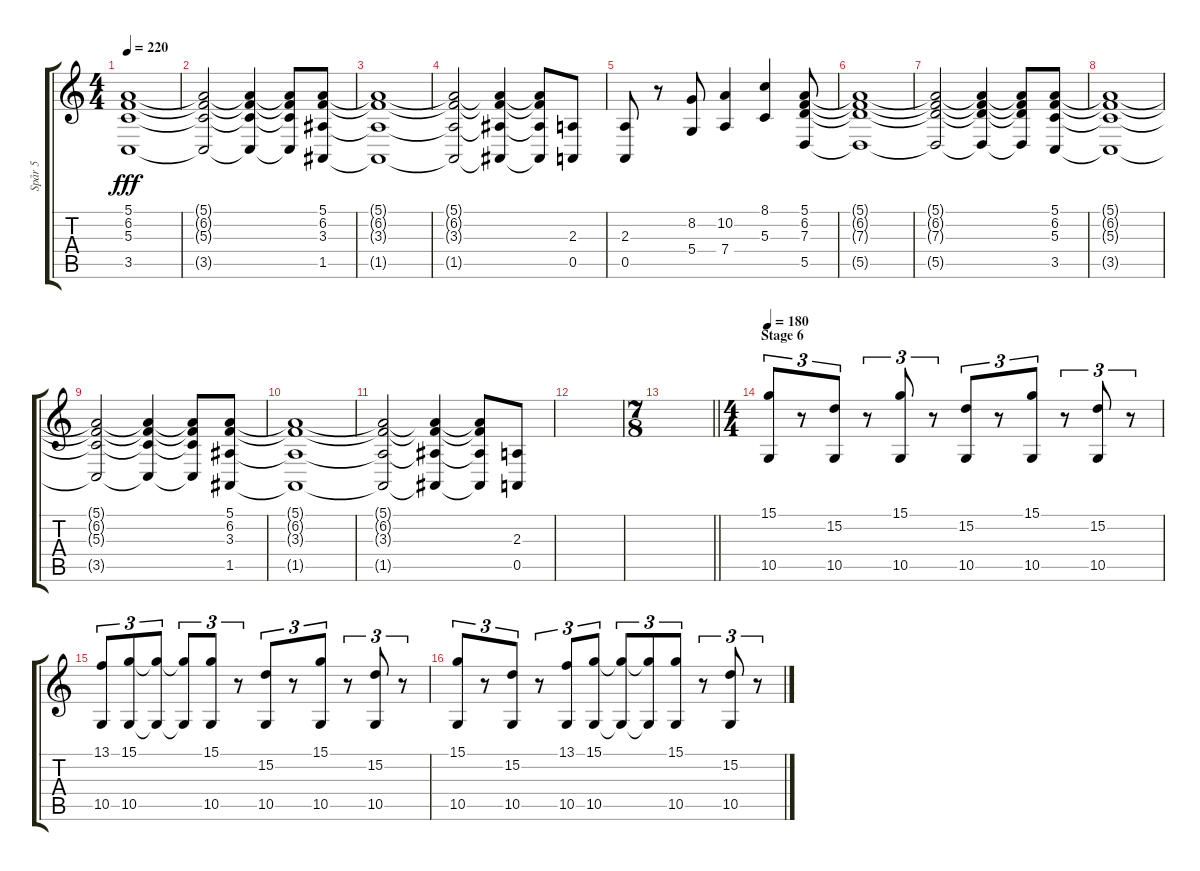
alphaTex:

\track ("Spår 5" "Spår 5") {instrument stringensemble1}
\staff {score tabs}
\tuning (E4 B3 G3 D3 A2 E2) {hide}
\ts (4 4)
\tempo 220
\clef g2
\ks c
(5.1{t} 6.2{t} 5.3{t} 3.5{t}).1{dy fff} |
(5.1{t} 6.2{t} 5.3{t} 3.5{t}).2 (5.1{t} 6.2{t} 5.3{t} 3.5{t}).4 (5.1{t} 6.2{t} 5.3{t} 3.5{t}).8 (5.1 6.2 3.3 1.5).8 |
(5.1{t} 6.2{t} 3.3{t} 1.5{t}).1 |
(5.1{t} 6.2{t} 3.3{t} 1.5{t}).2 (5.1{t} 6.2{t} 3.3{t} 1.5{t}).4 (5.1{t} 6.2{t} 3.3{t} 1.5{t}).8 (2.3 0.5).8 |
(2.3 0.5).8 r.8 (8.2 5.4).8 (10.2 7.4).4 (8.1 5.3).4 (5.1 6.2 7.3 5.5).8 |
(5.1{t} 6.2{t} 7.3{t} 5.5{t}).1 |
(5.1{t} 6.2{t} 7.3{t} 5.5{t}).2 (5.1{t} 6.2{t} 7.3{t} 5.5{t}).4 (5.1{t} 6.2{t} 7.3{t} 5.5{t}).8 (5.1 6.2 5.3 3.5).8 |
(5.1{t} 6.2{t} 5.3{t} 3.5{t}).1 |
(5.1{t} 6.2{t} 5.3{t} 3.5{t}).2 (5.1{t} 6.2{t} 5.3{t} 3.5{t}).4 (5.1{t} 6.2{t} 5.3{t} 3.5{t}).8 (5.1 6.2 3.3 1.5).8 |
(5.1{t} 6.2{t} 3.3{t} 1.5{t}).1 |
(5.1{t} 6.2{t} 3.3{t} 1.5{t}).2 (5.1{t} 6.2{t} 3.3{t} 1.5{t}).4 (5.1{t} 6.2{t} 3.3{t} 1.5{t}).8 (2.3 0.5).8 |
|
\ts (7 8)
\barLineRight lightlight
|
\ts (4 4)
\section ("" "Stage 6")
\tempo 180
(15.1 10.5).8{tu (3 2)} r.8{tu (3 2)} (15.2 10.5).8{tu (3 2)} r.8{tu (3 2)} (15.1 10.5).8{tu (3 2)} r.8{tu (3 2)} (15.2 10.5).8{tu (3 2)} r.8{tu (3 2)} (15.1 10.5).8{tu (3 2)} r.8{tu (3 2)} (15.2 10.5).8{tu (3 2)} r.8{tu (3 2)} |
(13.1 10.5).8{tu (3 2)} (15.1 10.5).8{tu (3 2)} (15.1{t} 10.5{t}).8{tu (3 2)} (15.1{t} 10.5{t}).8{tu (3 2)} (15.1 10.5).8{tu (3 2)} r.8{tu (3 2)} (15.2 10.5).8{tu (3 2)} r.8{tu (3 2)} (15.1 10.5).8{tu (3 2)} r.8{tu (3 2)} (15.2 10.5).8{tu (3 2)} r.8{tu (3 2)} |
(15.1 10.5).8{tu (3 2)} r.8{tu (3 2)} (15.2 10.5).8{tu (3 2)} r.8{tu (3 2)} (13.1 10.5).8{tu (3 2)} (15.1 10.5).8{tu (3 2)} (15.1{t} 10.5{t}).8{tu (3 2)} (15.1{t} 10.5{t}).8{tu (3 2)} (15.1 10.5).8{tu (3 2)} r.8{tu (3 2)} (15.2 10.5).8{tu (3 2)} r.8{tu (3 2)}
